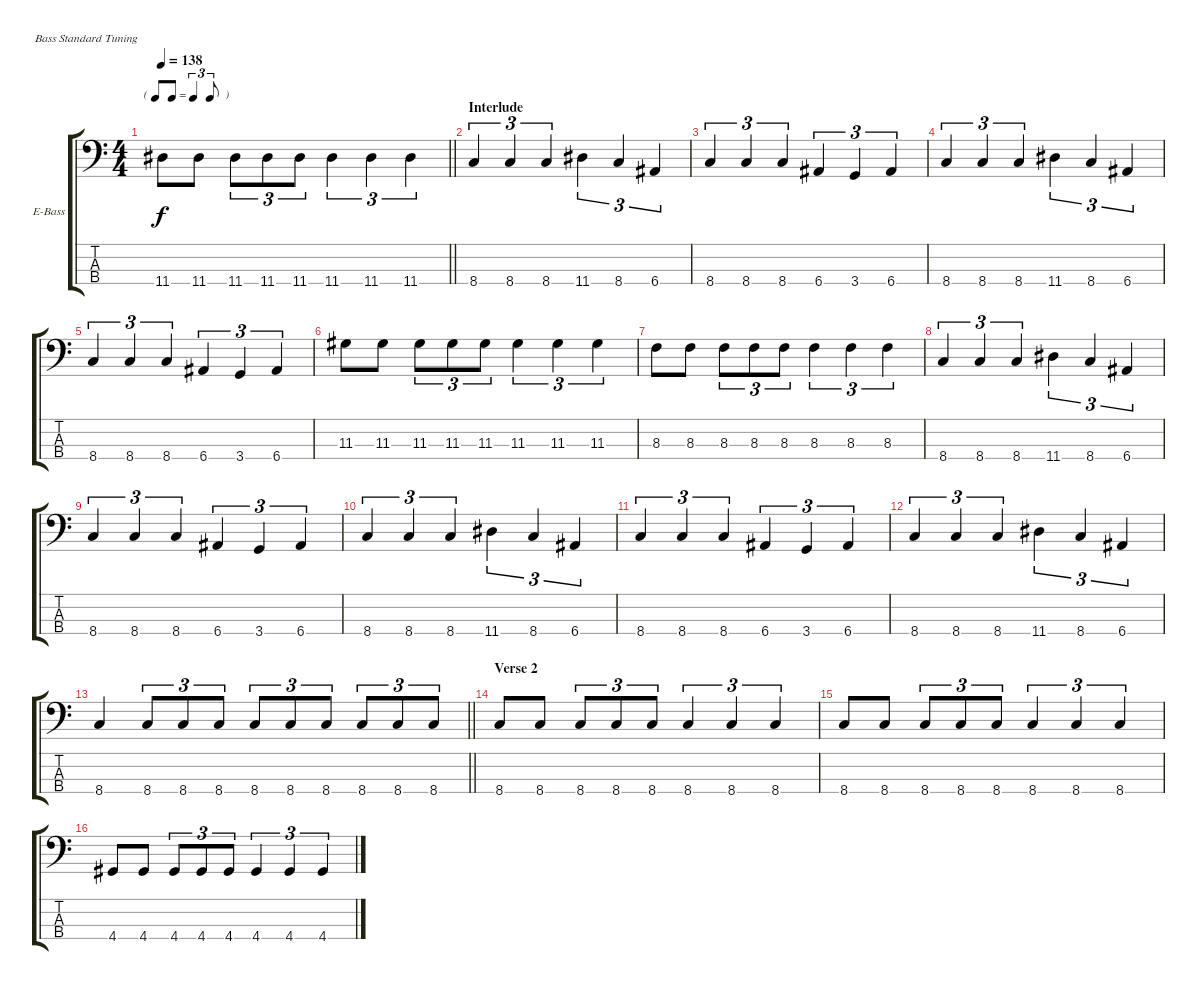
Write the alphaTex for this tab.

\bracketExtendMode groupsimilarinstruments
\firstSystemTrackNameOrientation horizontal
\otherSystemsTrackNameOrientation horizontal
\track ("Nikolaï" "E-Bass") {instrument electricbassfinger}
\staff {score tabs}
\tuning (G2 D2 A1 E1)
\ts (4 4)
\tf triplet8th
\tempo 138
\clef f4
\barLineRight lightlight
\ks c
11.4.8{dy f} 11.4.8 11.4.8{tu (3 2)} 11.4.8{tu (3 2)} 11.4.8{tu (3 2)} 11.4.4{tu (3 2)} 11.4.4{tu (3 2)} 11.4.4{tu (3 2)} |
\section ("" "Interlude")
8.4.4{tu (3 2)} 8.4.4{tu (3 2)} 8.4.4{tu (3 2)} 11.4.4{tu (3 2)} 8.4.4{tu (3 2)} 6.4.4{tu (3 2)} |
8.4.4{tu (3 2)} 8.4.4{tu (3 2)} 8.4.4{tu (3 2)} 6.4.4{tu (3 2)} 3.4.4{tu (3 2)} 6.4.4{tu (3 2)} |
8.4.4{tu (3 2)} 8.4.4{tu (3 2)} 8.4.4{tu (3 2)} 11.4.4{tu (3 2)} 8.4.4{tu (3 2)} 6.4.4{tu (3 2)} |
8.4.4{tu (3 2)} 8.4.4{tu (3 2)} 8.4.4{tu (3 2)} 6.4.4{tu (3 2)} 3.4.4{tu (3 2)} 6.4.4{tu (3 2)} |
11.3.8 11.3.8 11.3.8{tu (3 2)} 11.3.8{tu (3 2)} 11.3.8{tu (3 2)} 11.3.4{tu (3 2)} 11.3.4{tu (3 2)} 11.3.4{tu (3 2)} |
8.3.8 8.3.8 8.3.8{tu (3 2)} 8.3.8{tu (3 2)} 8.3.8{tu (3 2)} 8.3.4{tu (3 2)} 8.3.4{tu (3 2)} 8.3.4{tu (3 2)} |
8.4.4{tu (3 2)} 8.4.4{tu (3 2)} 8.4.4{tu (3 2)} 11.4.4{tu (3 2)} 8.4.4{tu (3 2)} 6.4.4{tu (3 2)} |
8.4.4{tu (3 2)} 8.4.4{tu (3 2)} 8.4.4{tu (3 2)} 6.4.4{tu (3 2)} 3.4.4{tu (3 2)} 6.4.4{tu (3 2)} |
8.4.4{tu (3 2)} 8.4.4{tu (3 2)} 8.4.4{tu (3 2)} 11.4.4{tu (3 2)} 8.4.4{tu (3 2)} 6.4.4{tu (3 2)} |
8.4.4{tu (3 2)} 8.4.4{tu (3 2)} 8.4.4{tu (3 2)} 6.4.4{tu (3 2)} 3.4.4{tu (3 2)} 6.4.4{tu (3 2)} |
8.4.4{tu (3 2)} 8.4.4{tu (3 2)} 8.4.4{tu (3 2)} 11.4.4{tu (3 2)} 8.4.4{tu (3 2)} 6.4.4{tu (3 2)} |
\barLineRight lightlight
8.4.4 8.4.8{tu (3 2)} 8.4.8{tu (3 2)} 8.4.8{tu (3 2)} 8.4.8{tu (3 2)} 8.4.8{tu (3 2)} 8.4.8{tu (3 2)} 8.4.8{tu (3 2)} 8.4.8{tu (3 2)} 8.4.8{tu (3 2)} |
\section ("" "Verse 2")
8.4.8 8.4.8 8.4.8{tu (3 2)} 8.4.8{tu (3 2)} 8.4.8{tu (3 2)} 8.4.4{tu (3 2)} 8.4.4{tu (3 2)} 8.4.4{tu (3 2)} |
8.4.8 8.4.8 8.4.8{tu (3 2)} 8.4.8{tu (3 2)} 8.4.8{tu (3 2)} 8.4.4{tu (3 2)} 8.4.4{tu (3 2)} 8.4.4{tu (3 2)} |
4.4.8 4.4.8 4.4.8{tu (3 2)} 4.4.8{tu (3 2)} 4.4.8{tu (3 2)} 4.4.4{tu (3 2)} 4.4.4{tu (3 2)} 4.4.4{tu (3 2)}
